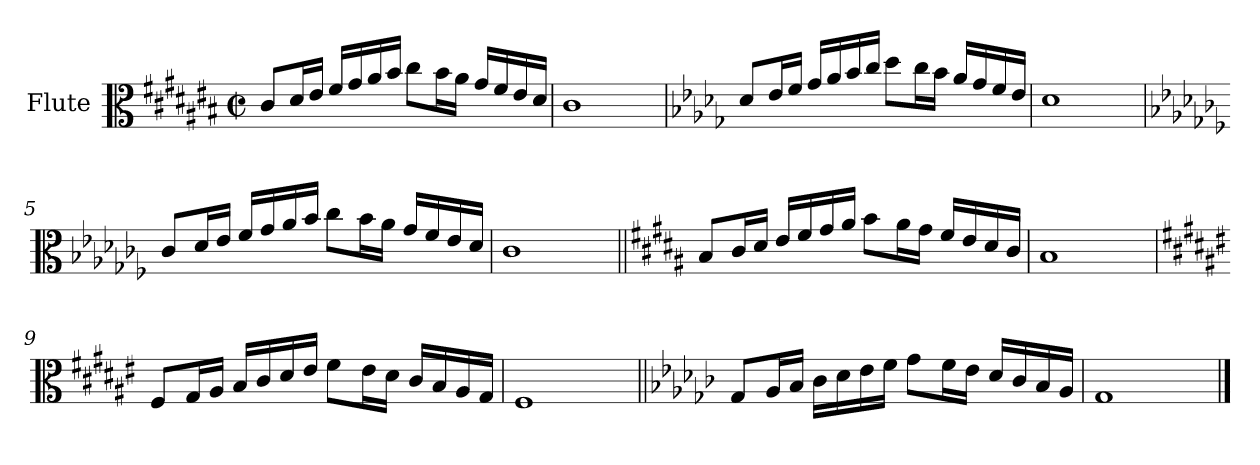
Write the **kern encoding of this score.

**kern
*part1
*staff1
*I"Flute
*I'Fl.
*clefC3
*k[f#c#g#d#a#e#b#]
*M2/2
*met(c|)
=1
8c#/L
16d#/L
16e#/JJ
16f#/LL
16g#/
16a#/
16b#/JJ
8cc#\L
16b#\L
16a#\JJ
16g#/LL
16f#/
16e#/
16d#/JJ
=2
1c#
=3
*k[b-e-a-d-g-]
8d-/L
16e-/L
16f/JJ
16g-/LL
16a-/
16b-/
16cc/JJ
8dd-\L
16cc\L
16b-\JJ
16a-/LL
16g-/
16f/
16e-/JJ
!!LO:LB:g=z
=4
1d-
=5
*k[b-e-a-d-g-c-f-]
8c-/L
16d-/L
16e-/JJ
16f-/LL
16g-/
16a-/
16b-/JJ
8cc-\L
16b-\L
16a-\JJ
16g-/LL
16f-/
16e-/
16d-/JJ
=6
1c-
!!LO:LB:g=z
=7||
*k[f#c#g#d#a#]
8B/L
16c#/L
16d#/JJ
16e/LL
16f#/
16g#/
16a#/JJ
8b\L
16a#\L
16g#\JJ
16f#/LL
16e/
16d#/
16c#/JJ
=8
1B
=9
*k[f#c#g#d#a#e#]
8F#/L
16G#/L
16A#/JJ
16B/LL
16c#/
16d#/
16e#/JJ
8f#\L
16e#\L
16d#\JJ
16c#/LL
16B/
16A#/
16G#/JJ
!!LO:LB:g=z
=10
1F#
=11||
*k[b-e-a-d-g-c-]
8G-/L
16A-/L
16B-/JJ
16c-\LL
16d-\
16e-\
16f\JJ
8g-\L
16f\L
16e-\JJ
16d-/LL
16c-/
16B-/
16A-/JJ
=12
1G-
==
*-
